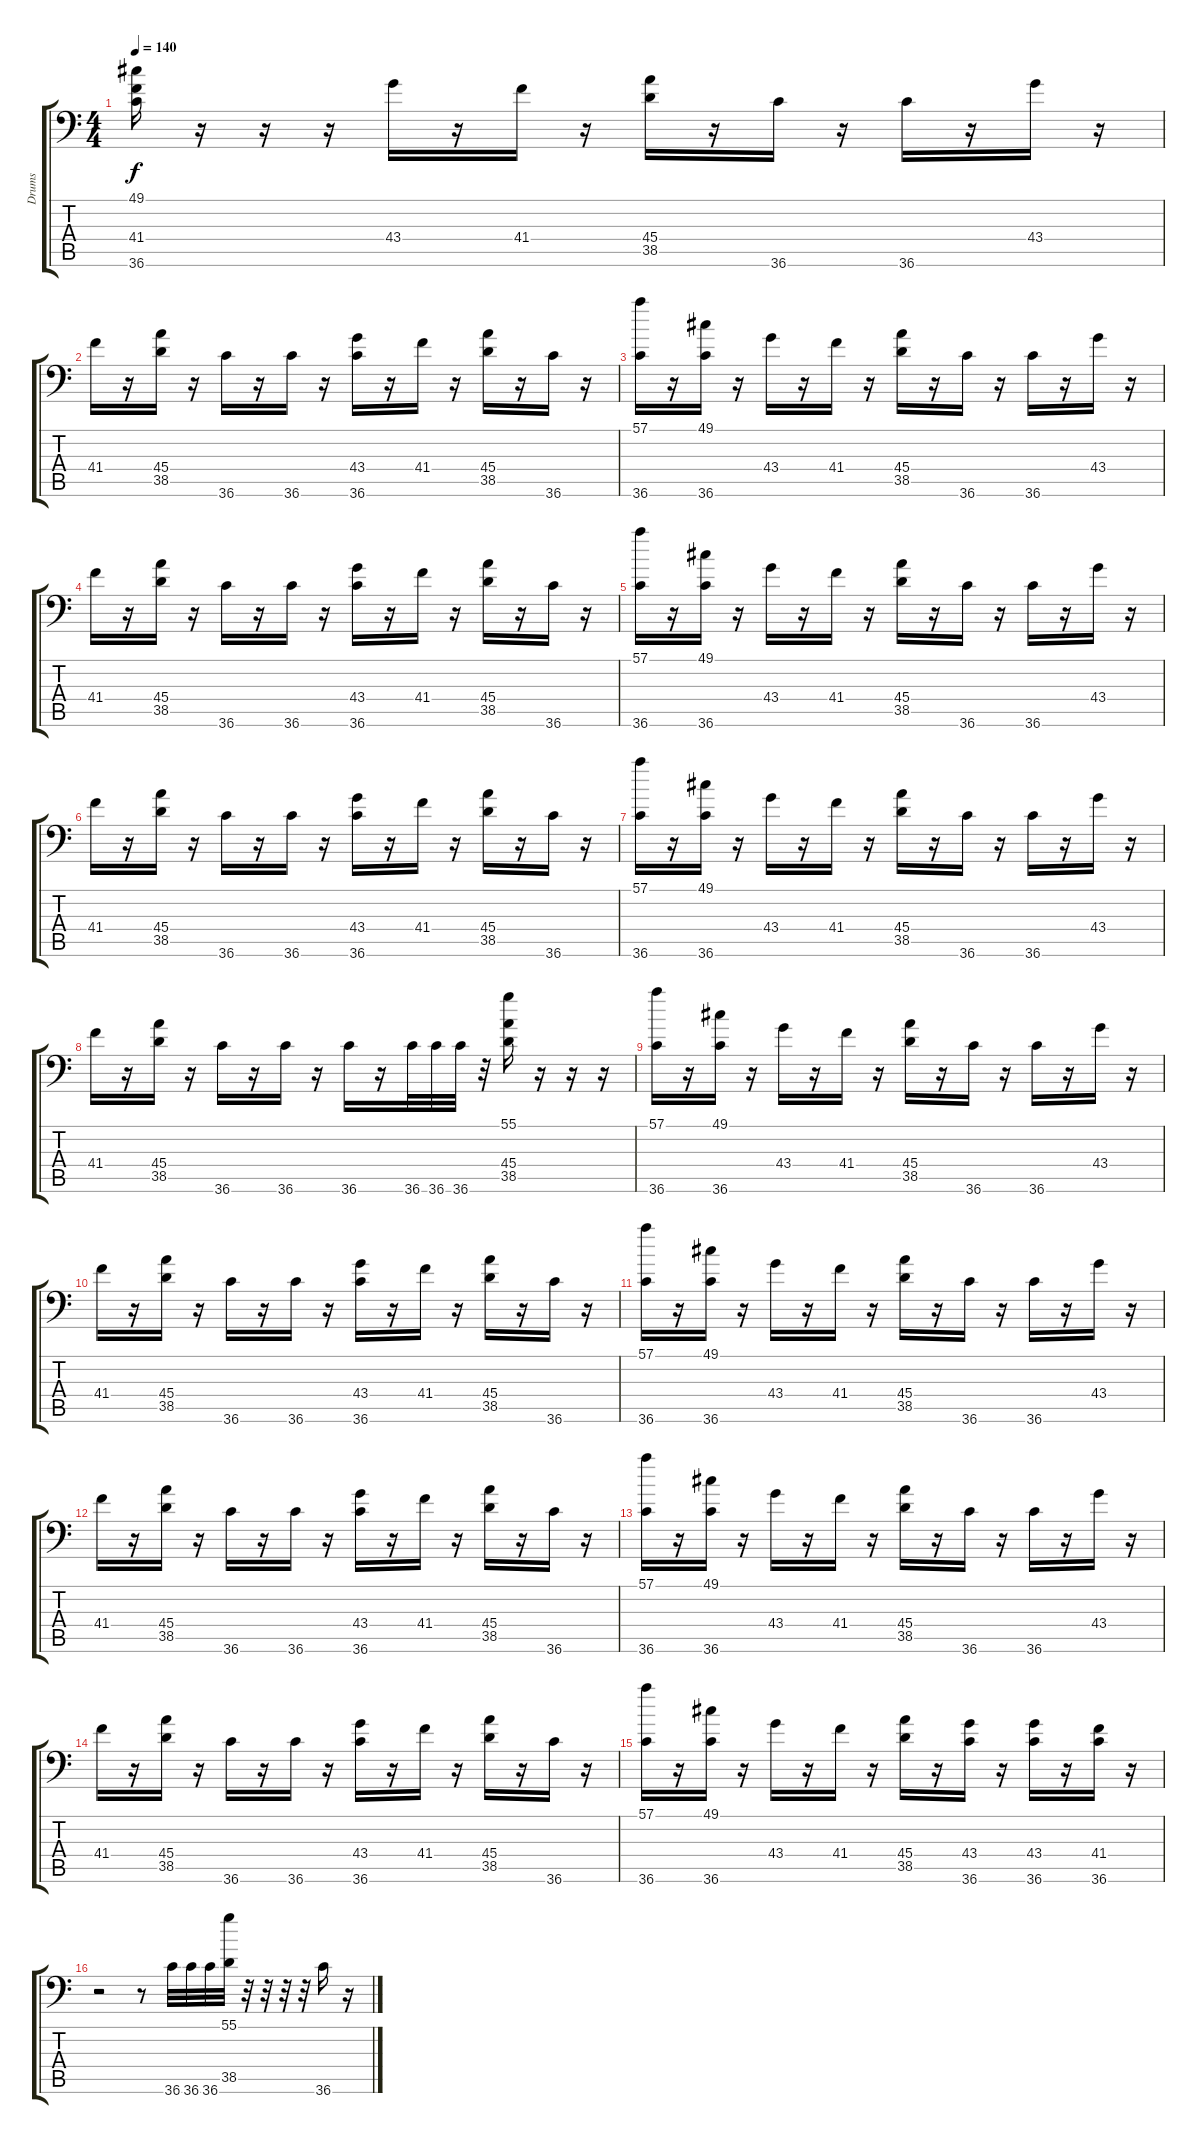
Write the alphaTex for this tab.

\track ("Drums" "Drums") {instrument acousticgrandpiano}
\staff {score tabs}
\tuning (C-1 C-1 C-1 C-1 C-1 C-1) {hide}
\ts (4 4)
\tempo 140
\clef f4
\ks c
(49.1 41.4 36.6).16{dy f} r.16 r.16 r.16 43.4.16 r.16 41.4.16 r.16 (45.4 38.5).16 r.16 36.6.16 r.16 36.6.16 r.16 43.4.16 r.16 |
41.4.16 r.16 (45.4 38.5).16 r.16 36.6.16 r.16 36.6.16 r.16 (43.4 36.6).16 r.16 41.4.16 r.16 (45.4 38.5).16 r.16 36.6.16 r.16 |
(57.1 36.6).16 r.16 (49.1 36.6).16 r.16 43.4.16 r.16 41.4.16 r.16 (45.4 38.5).16 r.16 36.6.16 r.16 36.6.16 r.16 43.4.16 r.16 |
41.4.16 r.16 (45.4 38.5).16 r.16 36.6.16 r.16 36.6.16 r.16 (43.4 36.6).16 r.16 41.4.16 r.16 (45.4 38.5).16 r.16 36.6.16 r.16 |
(57.1 36.6).16 r.16 (49.1 36.6).16 r.16 43.4.16 r.16 41.4.16 r.16 (45.4 38.5).16 r.16 36.6.16 r.16 36.6.16 r.16 43.4.16 r.16 |
41.4.16 r.16 (45.4 38.5).16 r.16 36.6.16 r.16 36.6.16 r.16 (43.4 36.6).16 r.16 41.4.16 r.16 (45.4 38.5).16 r.16 36.6.16 r.16 |
(57.1 36.6).16 r.16 (49.1 36.6).16 r.16 43.4.16 r.16 41.4.16 r.16 (45.4 38.5).16 r.16 36.6.16 r.16 36.6.16 r.16 43.4.16 r.16 |
41.4.16 r.16 (45.4 38.5).16 r.16 36.6.16 r.16 36.6.16 r.16 36.6.16 r.16 36.6.32 36.6.32 36.6.32 r.32 (55.1 45.4 38.5).16 r.16 r.16 r.16 |
(57.1 36.6).16 r.16 (49.1 36.6).16 r.16 43.4.16 r.16 41.4.16 r.16 (45.4 38.5).16 r.16 36.6.16 r.16 36.6.16 r.16 43.4.16 r.16 |
41.4.16 r.16 (45.4 38.5).16 r.16 36.6.16 r.16 36.6.16 r.16 (43.4 36.6).16 r.16 41.4.16 r.16 (45.4 38.5).16 r.16 36.6.16 r.16 |
(57.1 36.6).16 r.16 (49.1 36.6).16 r.16 43.4.16 r.16 41.4.16 r.16 (45.4 38.5).16 r.16 36.6.16 r.16 36.6.16 r.16 43.4.16 r.16 |
41.4.16 r.16 (45.4 38.5).16 r.16 36.6.16 r.16 36.6.16 r.16 (43.4 36.6).16 r.16 41.4.16 r.16 (45.4 38.5).16 r.16 36.6.16 r.16 |
(57.1 36.6).16 r.16 (49.1 36.6).16 r.16 43.4.16 r.16 41.4.16 r.16 (45.4 38.5).16 r.16 36.6.16 r.16 36.6.16 r.16 43.4.16 r.16 |
41.4.16 r.16 (45.4 38.5).16 r.16 36.6.16 r.16 36.6.16 r.16 (43.4 36.6).16 r.16 41.4.16 r.16 (45.4 38.5).16 r.16 36.6.16 r.16 |
(57.1 36.6).16 r.16 (49.1 36.6).16 r.16 43.4.16 r.16 41.4.16 r.16 (45.4 38.5).16 r.16 (43.4 36.6).16 r.16 (43.4 36.6).16 r.16 (41.4 36.6).16 r.16 |
r.2 r.8 36.6.32 36.6.32 36.6.32 (55.1 38.5).32 r.32 r.32 r.32 r.32 36.6.16 r.16
